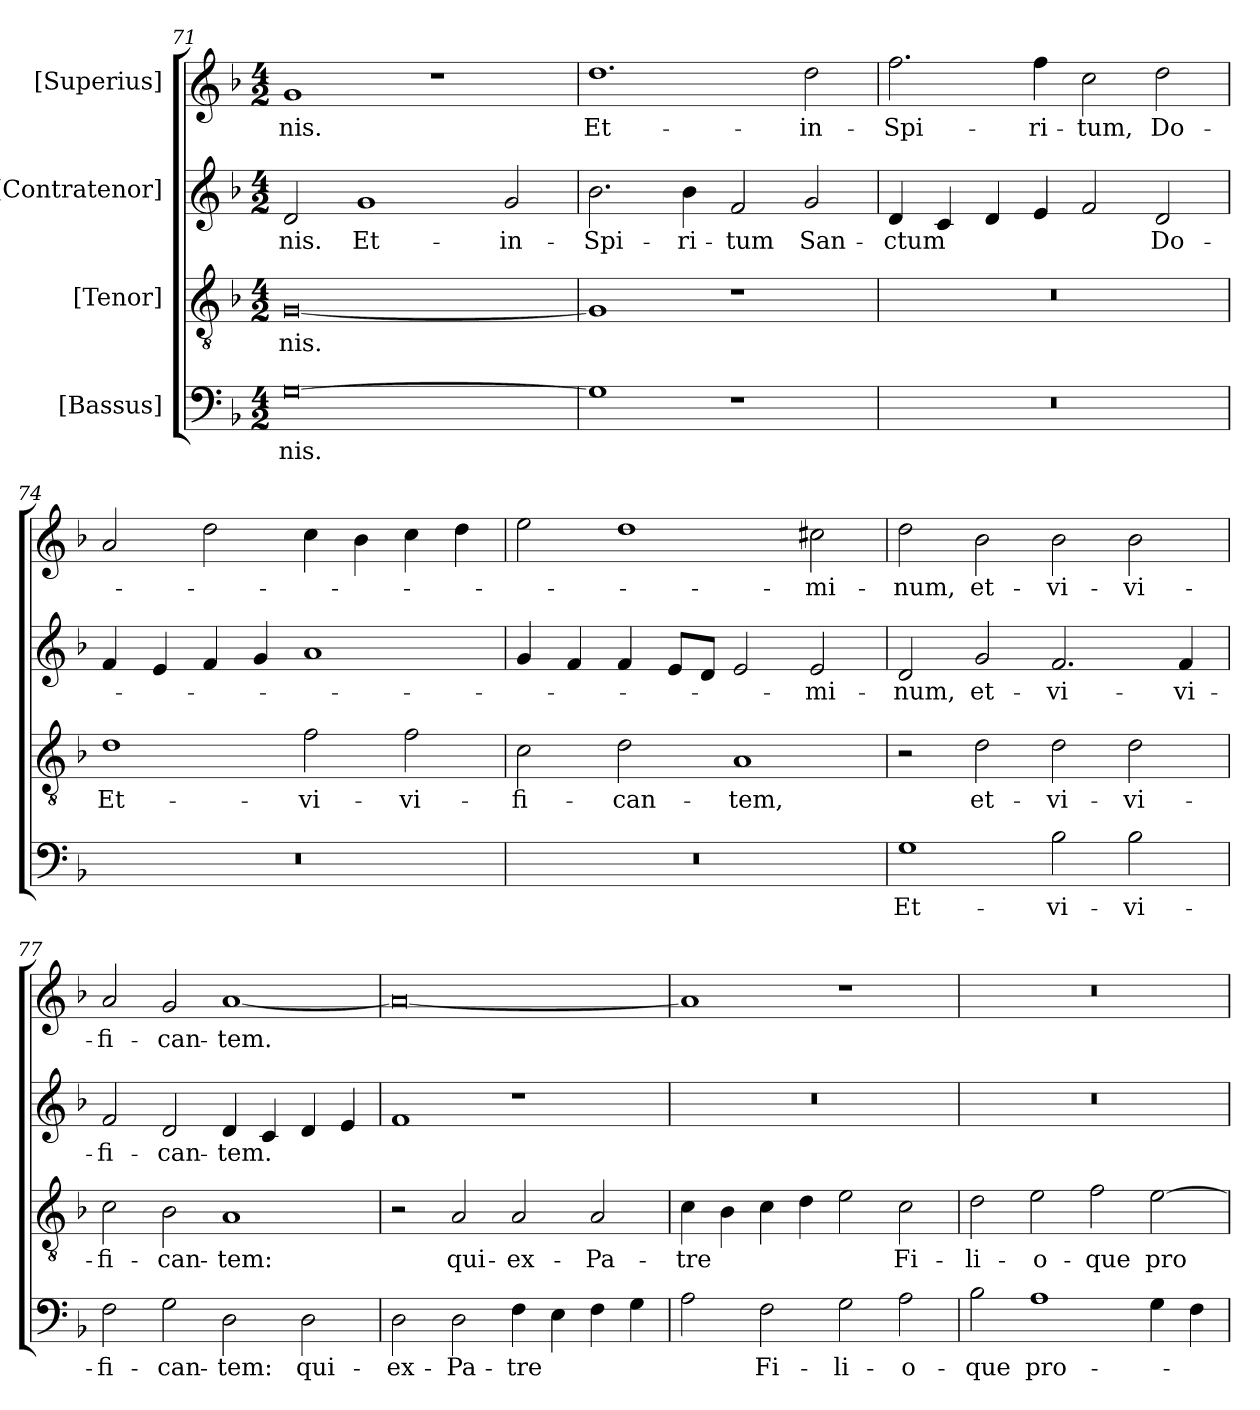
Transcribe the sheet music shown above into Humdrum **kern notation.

**kern	**text	**kern	**text	**kern	**text	**kern	**text
*part4	*part4	*part3	*part3	*part2	*part2	*part1	*part1
*staff4	*staff4	*staff3	*staff3	*staff2	*staff2	*staff1	*staff1
*I"[Bassus]	*	*I"[Tenor]	*	*I"[Contratenor]	*	*I"[Superius]	*
*clefF4	*	*clefGv2	*	*clefG2	*	*clefG2	*
*k[b-]	*	*k[b-]	*	*k[b-]	*	*k[b-]	*
*M4/2	*	*M4/2	*	*M4/2	*	*M4/2	*
=71	=71	=71	=71	=71	=71	=71	=71
[0G\	-nis.	[0G/	-nis.	2d/	-nis.	1g/	-nis.
.	.	.	.	1g/	Et-	.	.
.	.	.	.	.	.	1r	.
.	.	.	.	2g/	in-	.	.
=72	=72	=72	=72	=72	=72	=72	=72
1G\]	.	1G/]	.	2.b-\	Spi-	1.dd\	Et-
.	.	.	.	4b-\	-ri-	.	.
1r	.	1r	.	2f/	-tum	.	.
.	.	.	.	2g/	San-	2dd\	in-
=73	=73	=73	=73	=73	=73	=73	=73
0r	.	0r	.	4d/	-ctum	2.ff\	Spi-
.	.	.	.	4c/	.	.	.
.	.	.	.	4d/	.	.	.
.	.	.	.	4e/	.	4ff\	-ri-
.	.	.	.	2f/	.	2cc\	-tum,
.	.	.	.	2d/	Do-	2dd\	Do-
=74	=74	=74	=74	=74	=74	=74	=74
0r	.	1d\	Et-	4f/	.	2a/	.
.	.	.	.	4e/	.	.	.
.	.	.	.	4f/	.	2dd\	.
.	.	.	.	4g/	.	.	.
.	.	2f\	vi-	1a/	.	4cc\	.
.	.	.	.	.	.	4b-\	.
.	.	2f\	-vi-	.	.	4cc\	.
.	.	.	.	.	.	4dd\	.
=75	=75	=75	=75	=75	=75	=75	=75
0r	.	2c\	-fi-	4g/	.	2ee\	.
.	.	.	.	4f/	.	.	.
.	.	2d\	-can-	4f/	.	1dd\	.
.	.	.	.	8e/L	.	.	.
.	.	.	.	8d/J	.	.	.
.	.	1A/	-tem,	2e/	.	.	.
.	.	.	.	2e/	-mi-	2cc#X\	-mi-
=76	=76	=76	=76	=76	=76	=76	=76
1G\	Et-	2r	.	2d/	-num,	2dd\	-num,
.	.	2d\	et-	2g/	et-	2b-\	et-
2B-\	vi-	2d\	vi-	2.f/	vi-	2b-\	vi-
2B-\	-vi-	2d\	-vi-	.	.	2b-\	-vi-
.	.	.	.	4f/	-vi-	.	.
=77	=77	=77	=77	=77	=77	=77	=77
2F\	-fi-	2c\	-fi-	2f/	-fi-	2a/	-fi-
2G\	-can-	2B-\	-can-	2d/	-can-	2g/	-can-
2D\	-tem:	1A/	-tem:	4d/	-tem.	[1a/	-tem.
.	.	.	.	4c/	.	.	.
2D\	qui-	.	.	4d/	.	.	.
.	.	.	.	4e/	.	.	.
=78	=78	=78	=78	=78	=78	=78	=78
2D\	ex-	2r	.	1f/	.	0a/_	.
2D\	Pa-	2A/	qui-	.	.	.	.
4F\	-tre	2A/	ex-	1r	.	.	.
4E\	.	.	.	.	.	.	.
4F\	.	2A/	Pa-	.	.	.	.
4G\	.	.	.	.	.	.	.
=79	=79	=79	=79	=79	=79	=79	=79
2A\	.	4c\	-tre	0r	.	1a/]	.
.	.	4B-\	.	.	.	.	.
2F\	Fi-	4c\	.	.	.	.	.
.	.	4d\	.	.	.	.	.
2G\	-li-	2e\	.	.	.	1r	.
2A\	-o-	2c\	Fi-	.	.	.	.
=80	=80	=80	=80	=80	=80	=80	=80
2B-\	-que	2d\	-li-	0r	.	0r	.
1A\	pro-	2e\	-o-	.	.	.	.
.	.	2f\	-que	.	.	.	.
4G\	.	[2e\	pro-	.	.	.	.
4F\	.	.	.	.	.	.	.
=	=	=	=	=	=	=	=
*-	*-	*-	*-	*-	*-	*-	*-
